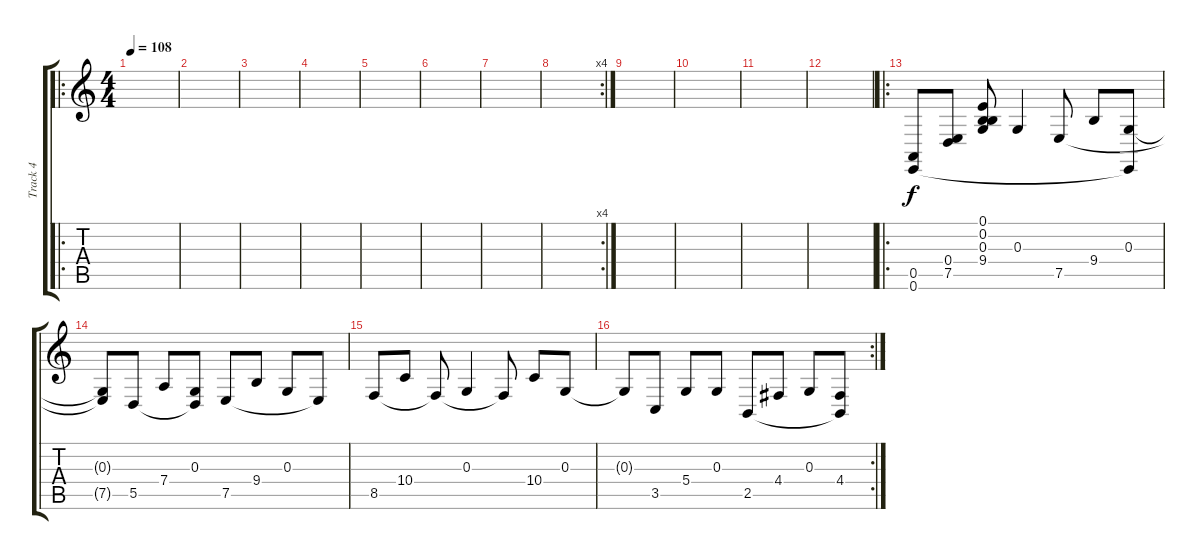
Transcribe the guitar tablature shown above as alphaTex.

\track ("Track 4" "Track 4") {instrument viola}
\staff {score tabs}
\tuning (E4 B3 G3 D3 A2 E2) {hide}
\ro
\ts (4 4)
\tempo 108
\clef g2
\ks c
|
|
|
|
|
|
|
\rc 4
|
|
|
|
|
\ro
(0.5 0.6).8 (0.4 7.5).8 (0.1 0.2 0.3 9.4).8 0.3.4 7.5.8 9.4.8 (0.3 0.6{t}).8 |
(0.3{t} 7.5{t}).8 5.5.8 7.4.8 (0.3 5.5{t}).8 7.5.8 9.4.8 0.3.8 7.5{t}.8 |
8.5.8 10.4.8 8.5{t}.8 0.3.4 8.5{t}.8 10.4.8 0.3.8 |
\rc 2
0.3{t}.8 3.5.8 5.4.8 0.3.8 2.5.8 4.4.8 0.3.8 (4.4 2.5{t}).8
